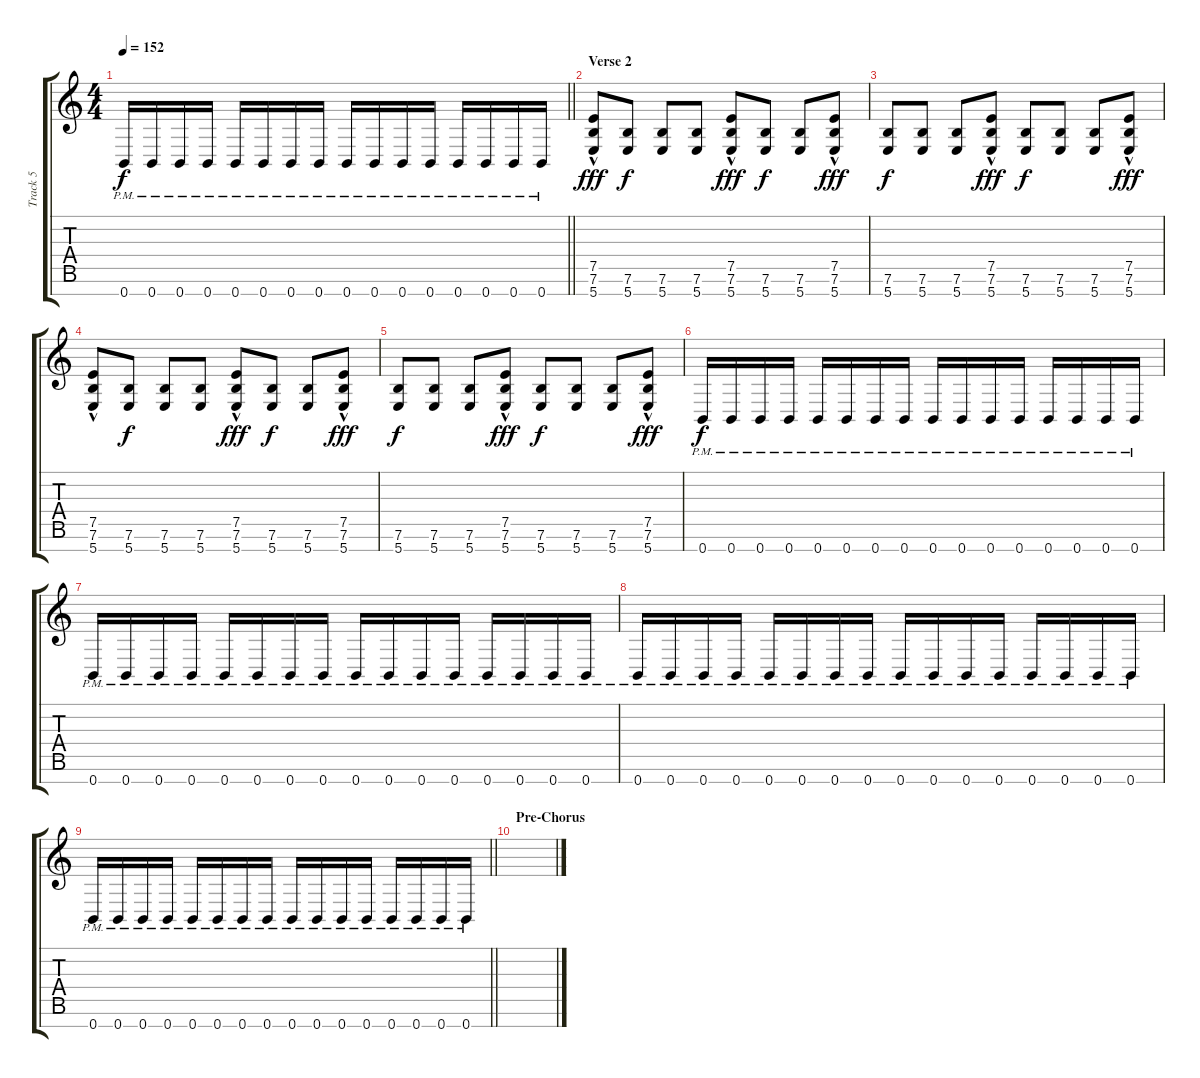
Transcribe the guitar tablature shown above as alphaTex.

\track ("Track 5" "Track 5") {instrument distortionguitar}
\staff {score tabs}
\tuning (E4 B3 G3 D3 A2 E2 B1) {hide}
\ts (4 4)
\tempo 152
\clef g2
\barLineRight lightlight
\ks c
0.7{pm}.16{dy f} 0.7{pm}.16 0.7{pm}.16 0.7{pm}.16 0.7{pm}.16 0.7{pm}.16 0.7{pm}.16 0.7{pm}.16 0.7{pm}.16 0.7{pm}.16 0.7{pm}.16 0.7{pm}.16 0.7{pm}.16 0.7{pm}.16 0.7{pm}.16 0.7{pm}.16 |
\section ("" "Verse 2")
(7.5{hac} 7.6{hac} 5.7{hac}).8{dy fff} (7.6 5.7).8{dy f} (7.6 5.7).8 (7.6 5.7).8 (7.5{hac} 7.6{hac} 5.7{hac}).8{dy fff} (7.6 5.7).8{dy f} (7.6 5.7).8 (7.5{hac} 7.6{hac} 5.7{hac}).8{dy fff} |
(7.6 5.7).8{dy f} (7.6 5.7).8 (7.6 5.7).8 (7.5{hac} 7.6{hac} 5.7{hac}).8{dy fff} (7.6 5.7).8{dy f} (7.6 5.7).8 (7.6 5.7).8 (7.5{hac} 7.6{hac} 5.7{hac}).8{dy fff} |
(7.5{hac} 7.6{hac} 5.7{hac}).8 (7.6 5.7).8{dy f} (7.6 5.7).8 (7.6 5.7).8 (7.5{hac} 7.6{hac} 5.7{hac}).8{dy fff} (7.6 5.7).8{dy f} (7.6 5.7).8 (7.5{hac} 7.6{hac} 5.7{hac}).8{dy fff} |
(7.6 5.7).8{dy f} (7.6 5.7).8 (7.6 5.7).8 (7.5{hac} 7.6{hac} 5.7{hac}).8{dy fff} (7.6 5.7).8{dy f} (7.6 5.7).8 (7.6 5.7).8 (7.5{hac} 7.6{hac} 5.7{hac}).8{dy fff} |
0.7{pm}.16{dy f} 0.7{pm}.16 0.7{pm}.16 0.7{pm}.16 0.7{pm}.16 0.7{pm}.16 0.7{pm}.16 0.7{pm}.16 0.7{pm}.16 0.7{pm}.16 0.7{pm}.16 0.7{pm}.16 0.7{pm}.16 0.7{pm}.16 0.7{pm}.16 0.7{pm}.16 |
0.7{pm}.16 0.7{pm}.16 0.7{pm}.16 0.7{pm}.16 0.7{pm}.16 0.7{pm}.16 0.7{pm}.16 0.7{pm}.16 0.7{pm}.16 0.7{pm}.16 0.7{pm}.16 0.7{pm}.16 0.7{pm}.16 0.7{pm}.16 0.7{pm}.16 0.7{pm}.16 |
0.7{pm}.16 0.7{pm}.16 0.7{pm}.16 0.7{pm}.16 0.7{pm}.16 0.7{pm}.16 0.7{pm}.16 0.7{pm}.16 0.7{pm}.16 0.7{pm}.16 0.7{pm}.16 0.7{pm}.16 0.7{pm}.16 0.7{pm}.16 0.7{pm}.16 0.7{pm}.16 |
\barLineRight lightlight
0.7{pm}.16 0.7{pm}.16 0.7{pm}.16 0.7{pm}.16 0.7{pm}.16 0.7{pm}.16 0.7{pm}.16 0.7{pm}.16 0.7{pm}.16 0.7{pm}.16 0.7{pm}.16 0.7{pm}.16 0.7{pm}.16 0.7{pm}.16 0.7{pm}.16 0.7{pm}.16 |
\section ("" "Pre-Chorus")
